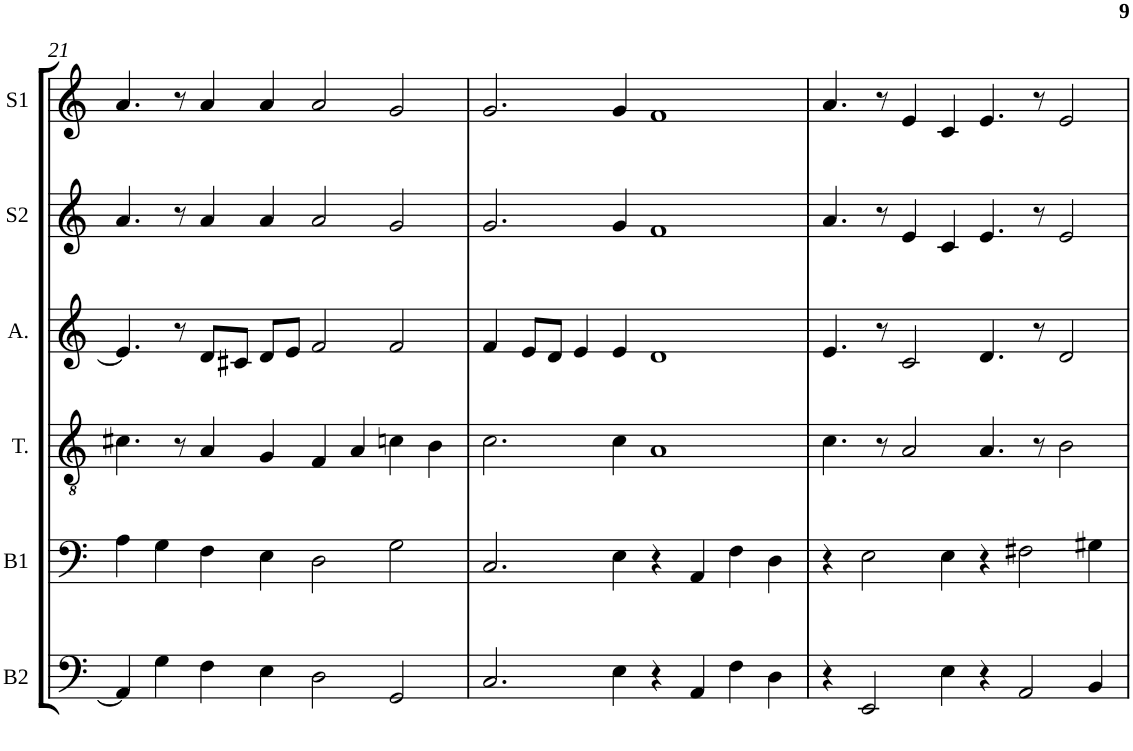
**kern	**kern	**kern	**kern	**kern	**kern
*part6	*part5	*part4	*part3	*part2	*part1
*staff6	*staff5	*staff4	*staff3	*staff2	*staff1
*I"Bass 2	*I"Bass 1	*I"Tenor	*I"Alto	*I"Soprano 2	*I"Soprano 1
*I'B2	*I'B1	*I'T.	*I'A.	*I'S2	*I'S1
!!LO:PB:g=z
*clefF4	*clefF4	*clefGv2	*clefG2	*clefG2	*clefG2
*k[]	*k[]	*k[]	*k[]	*k[]	*k[]
*M8/4	*M8/4	*M8/4	*M8/4	*M8/4	*M8/4
=21	=21	=21	=21	=21	=21
4AA/]	4A\	4.c#X\	4.e/]	4.a/	4.a/
4G\	4G\	.	.	.	.
.	.	8r	8r	8r	8r
4F\	4F\	4A/	8d/L	4a/	4a/
.	.	.	8c#X/J	.	.
4E\	4E\	4G/	8d/L	4a/	4a/
.	.	.	8e/J	.	.
2D\	2D\	4F/	2f/	2a/	2a/
.	.	4A/	.	.	.
2GG/	2G\	4cn\	2f/	2g/	2g/
.	.	4B\	.	.	.
=22	=22	=22	=22	=22	=22
2.C/	2.C/	2.c\	4f/	2.g/	2.g/
.	.	.	8e/L	.	.
.	.	.	8d/J	.	.
.	.	.	4e/	.	.
4E\	4E\	4c\	4e/	4g/	4g/
4r	4r	1A	1d	1f	1f
4AA/	4AA/	.	.	.	.
4F\	4F\	.	.	.	.
4D\	4D\	.	.	.	.
=23	=23	=23	=23	=23	=23
4r	4r	4.c\	4.e/	4.a/	4.a/
2EE/	2E\	.	.	.	.
.	.	8r	8r	8r	8r
.	.	2A/	2c/	4e/	4e/
4E\	4E\	.	.	4c/	4c/
4r	4r	4.A/	4.d/	4.e/	4.e/
2AA/	2F#X\	.	.	.	.
.	.	8r	8r	8r	8r
.	.	2B\	2d/	2e/	2e/
4BB/	4G#X\	.	.	.	.
=	=	=	=	=	=
*-	*-	*-	*-	*-	*-
